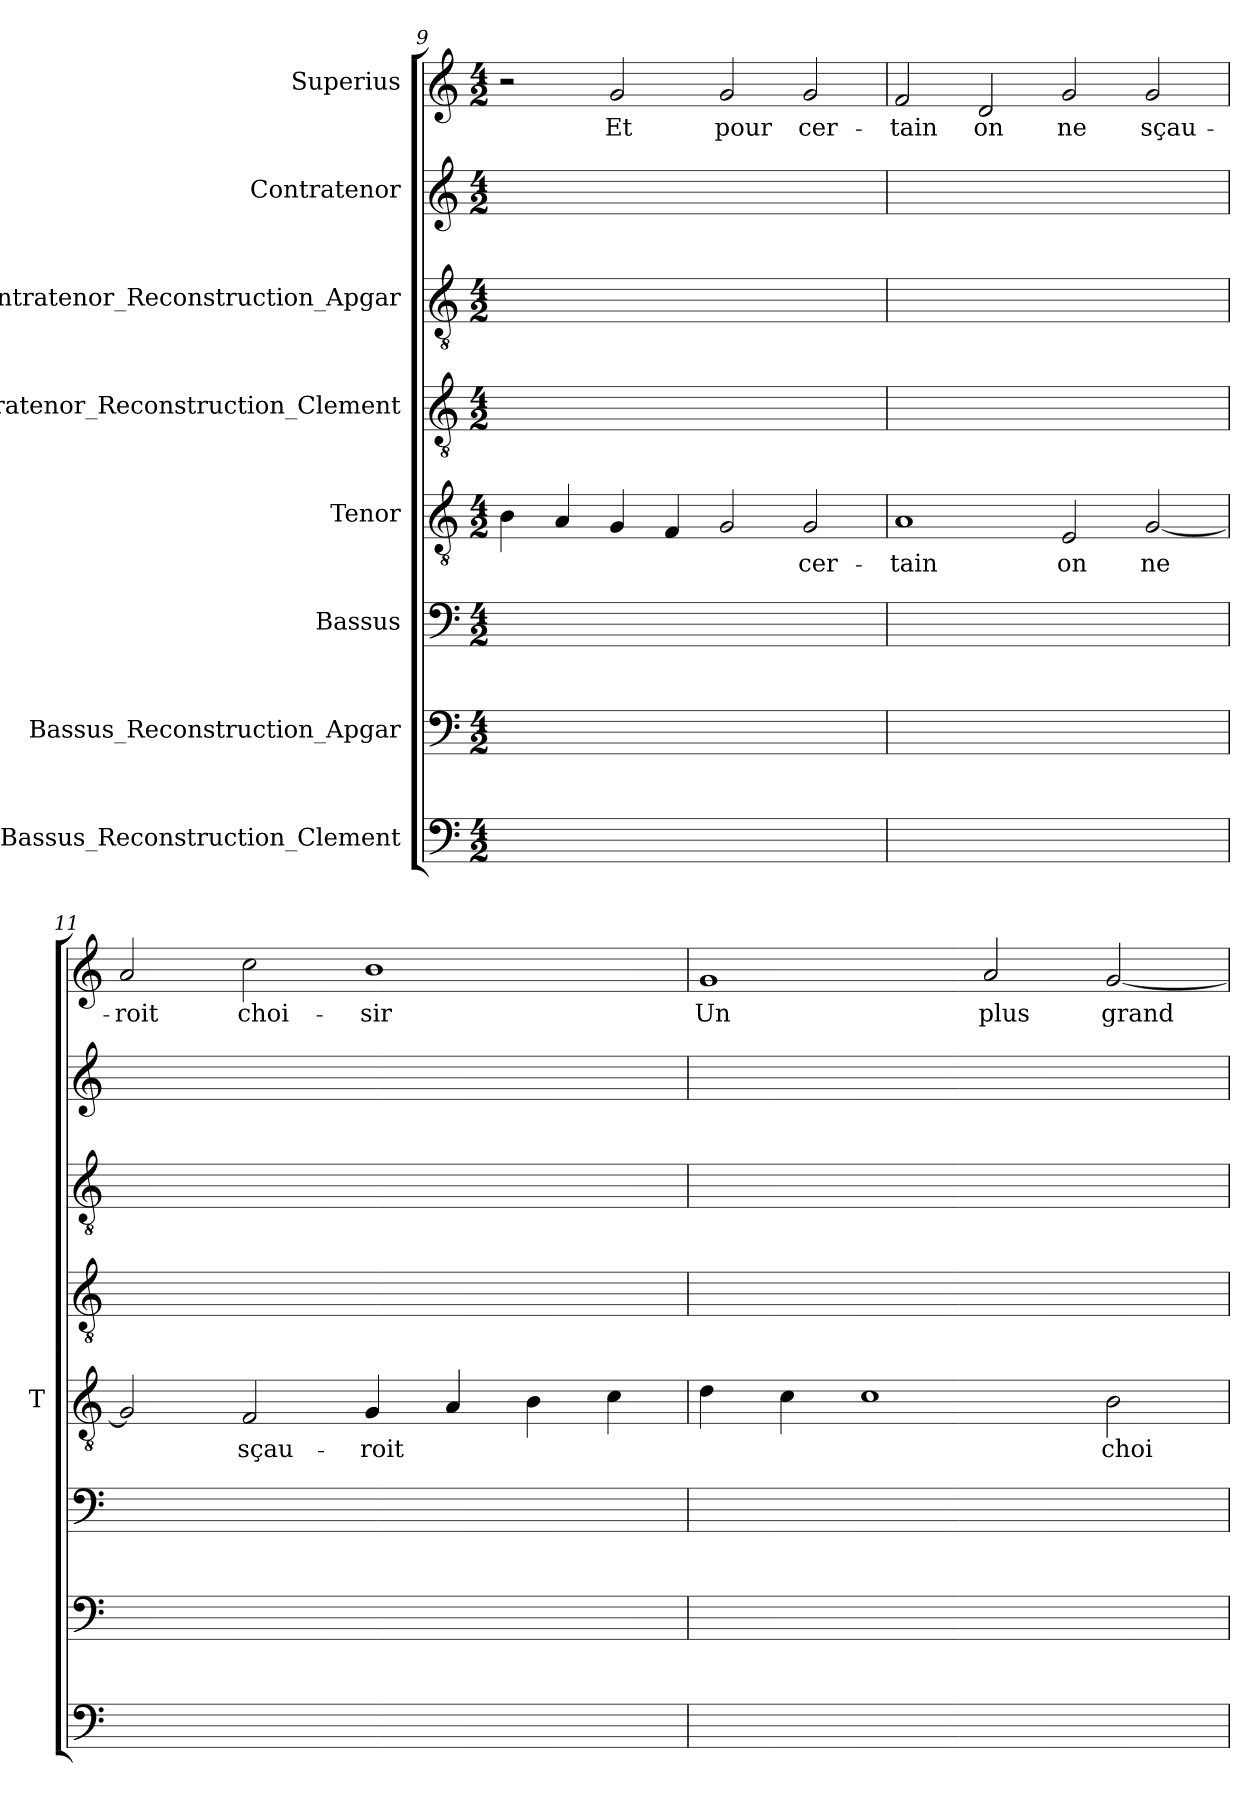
**kern	**kern	**kern	**kern	**text	**kern	**kern	**kern	**kern	**text
*part8	*part7	*part6	*part5	*part5	*part4	*part3	*part2	*part1	*part1
*staff8	*staff7	*staff6	*staff5	*staff5	*staff4	*staff3	*staff2	*staff1	*staff1
*I"Bassus_Reconstruction_Clement	*I"Bassus_Reconstruction_Apgar	*I"Bassus	*I"Tenor	*	*I"Contratenor_Reconstruction_Clement	*I"Contratenor_Reconstruction_Apgar	*I"Contratenor	*I"Superius	*
*	*	*	*I'T	*	*	*	*	*	*
*clefF4	*clefF4	*clefF4	*clefGv2	*	*clefGv2	*clefGv2	*clefG2	*clefG2	*
*k[]	*k[]	*k[]	*k[]	*	*k[]	*k[]	*k[]	*k[]	*
*M4/2	*M4/2	*M4/2	*M4/2	*	*M4/2	*M4/2	*M4/2	*M4/2	*
=9	=9	=9	=9	=9	=9	=9	=9	=9	=9
0ryy	0ryy	0ryy	4B	.	0ryy	0ryy	0ryy	2r	.
.	.	.	4A	.	.	.	.	.	.
.	.	.	4G	.	.	.	.	2g	-Et
.	.	.	4F	.	.	.	.	.	.
.	.	.	2G	.	.	.	.	2g	-pour
.	.	.	2G	cer-	.	.	.	2g	cer-
=10	=10	=10	=10	=10	=10	=10	=10	=10	=10
0ryy	0ryy	0ryy	1A	-tain	0ryy	0ryy	0ryy	2f	-tain
.	.	.	.	.	.	.	.	2d	-on
.	.	.	2E	-on	.	.	.	2g	-ne
.	.	.	[2G	-ne	.	.	.	2g	sçau-
=11	=11	=11	=11	=11	=11	=11	=11	=11	=11
0ryy	0ryy	0ryy	2G]	.	0ryy	0ryy	0ryy	2a	-roit
.	.	.	2F	sçau-	.	.	.	2cc	choi-
.	.	.	4G	-roit	.	.	.	1b	-sir
.	.	.	4A	.	.	.	.	.	.
.	.	.	4B	.	.	.	.	.	.
.	.	.	4c	.	.	.	.	.	.
=12	=12	=12	=12	=12	=12	=12	=12	=12	=12
0ryy	0ryy	0ryy	4d	.	0ryy	0ryy	0ryy	1g	-Un
.	.	.	4c	.	.	.	.	.	.
.	.	.	1c	.	.	.	.	.	.
.	.	.	.	.	.	.	.	2a	-plus
.	.	.	2B	choi-	.	.	.	[2g	-grand
=	=	=	=	=	=	=	=	=	=
*-	*-	*-	*-	*-	*-	*-	*-	*-	*-
